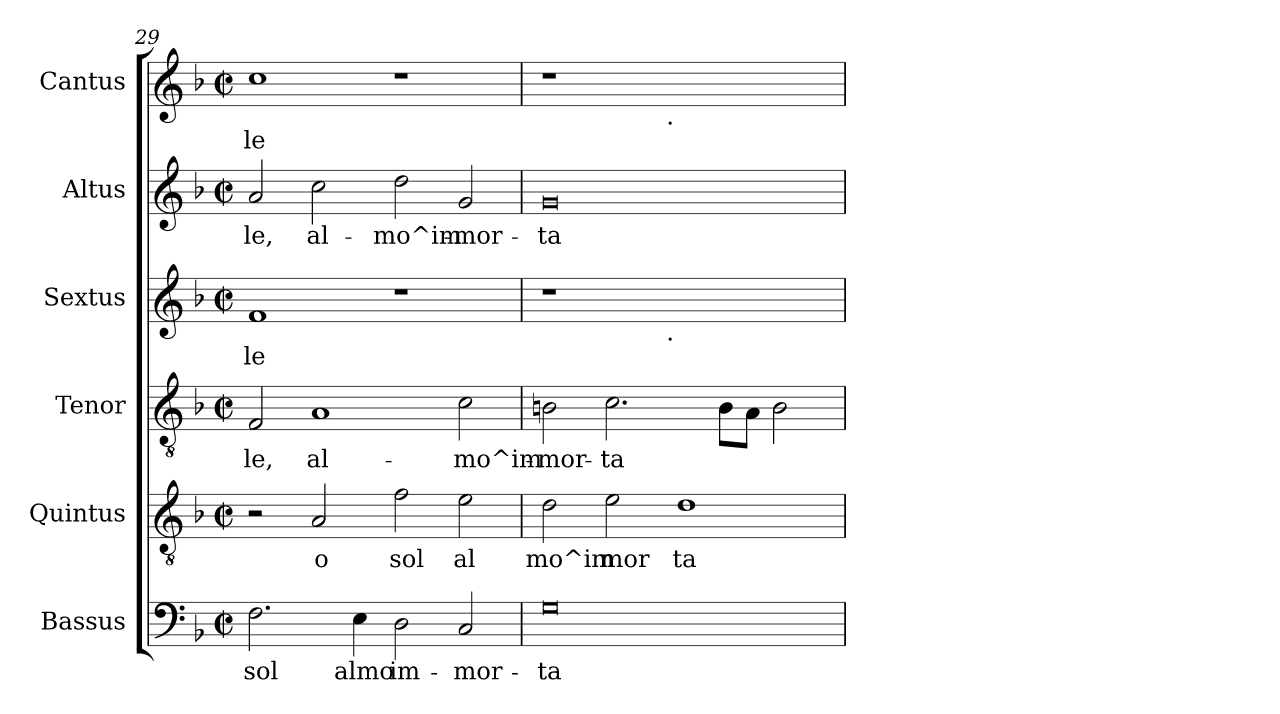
**kern	**text	**kern	**text	**kern	**text	**kern	**text	**kern	**text	**kern	**text
*part6	*part6	*part5	*part5	*part4	*part4	*part3	*part3	*part2	*part2	*part1	*part1
*staff6	*staff6	*staff5	*staff5	*staff4	*staff4	*staff3	*staff3	*staff2	*staff2	*staff1	*staff1
*I"Bassus	*	*I"Quintus	*	*I"Tenor	*	*I"Sextus	*	*I"Altus	*	*I"Cantus	*
*clefF4	*	*clefGv2	*	*clefGv2	*	*clefG2	*	*clefG2	*	*clefG2	*
*k[b-]	*	*k[b-]	*	*k[b-]	*	*k[b-]	*	*k[b-]	*	*k[b-]	*
*F:	*	*F:	*	*F:	*	*F:	*	*F:	*	*F:	*
*M2/2	*	*M2/2	*	*M2/2	*	*M2/2	*	*M2/2	*	*M2/2	*
*met(c|)	*	*met(c|)	*	*met(c|)	*	*met(c|)	*	*met(c|)	*	*met(c|)	*
=29	=29	=29	=29	=29	=29	=29	=29	=29	=29	=29	=29
!	!LO:LY:b:cj	!	!	!	!LO:LY:b:cj	!	!LO:LY:b:cj	!	!LO:LY:b:cj	!	!LO:LY:b:cj
2.F\	sol	2r	.	2F/	-le,	1f	le	2a/	-le,	1cc	le
!	!	!	!LO:LY:b:cj	!	!LO:LY:b:cj	!	!	!	!LO:LY:b:cj	!	!
.	.	2A/	o	1A	al-	.	.	2cc\	al-	.	.
!	!LO:LY:b:cj	!	!	!	!	!	!	!	!	!	!
4E\	almo	.	.	.	.	.	.	.	.	.	.
!	!LO:LY:b:cj	!	!LO:LY:b:cj	!	!	!	!	!	!LO:LY:b:cj	!	!
2D\	im-	2f\	sol	.	.	1r	.	2dd\	-mo^im-	1r	.
!	!LO:LY:b:cj	!	!LO:LY:b:cj	!	!LO:LY:b:cj	!	!	!	!LO:LY:b:cj	!	!
2C/	-mor-	2e\	al	2c\	-mo^im-	.	.	2g/	-mor-	.	.
!!LO:PB:g=z
=30	=30	=30	=30	=30	=30	=30	=30	=30	=30	=30	=30
!	!LO:LY:b:cj	!	!LO:LY:b:cj	!	!LO:LY:b:cj	!	!	!	!LO:LY:b:cj	!	!
*	*	*	*	*	*	*^	*	*	*	*^	*
0G	-ta	2d\	mo^im	2Bn\	-mor-	1r	2ryy	.	0g	-ta	1r	2ryy	.
!	!	!	!LO:LY:b:cj	!	!LO:LY:b:cj	!	!	!	!	!	!	!	!
.	.	2e\	mor	2.c\	-ta-	.	4...ryy	.	.	.	.	4...ryy	.
!	!	!	!	!	!	!	!	!	!	!	!	!LO:TX:b:t=.	!
!	!	!	!	!	!	!	!LO:TX:b:t=.	!	!	!	!	!	!
.	.	.	.	.	.	.	1ryy	.	.	.	.	1ryy	.
!	!	!	!LO:LY:b:cj	!	!	!	!	!	!	!	!	!	!
.	.	1d	ta	.	.	1ryy	.	.	.	.	1ryy	.	.
!	!	!	!	!	!LO:LY:b:cj	!	!	!	!	!	!	!	!
.	.	.	.	8B\L	--	.	.	.	.	.	.	.	.
!	!	!	!	!	!LO:LY:b:cj	!	!	!	!	!	!	!	!
.	.	.	.	8A\J	--	.	.	.	.	.	.	.	.
!	!	!	!	!	!LO:LY:b:cj	!	!	!	!	!	!	!	!
.	.	.	.	2B\	--	.	.	.	.	.	.	.	.
.	.	.	.	.	.	.	32ryy	.	.	.	.	32ryy	.
*	*	*	*	*	*	*v	*v	*	*	*	*v	*v	*
=	=	=	=	=	=	=	=	=	=	=	=
*-	*-	*-	*-	*-	*-	*-	*-	*-	*-	*-	*-
